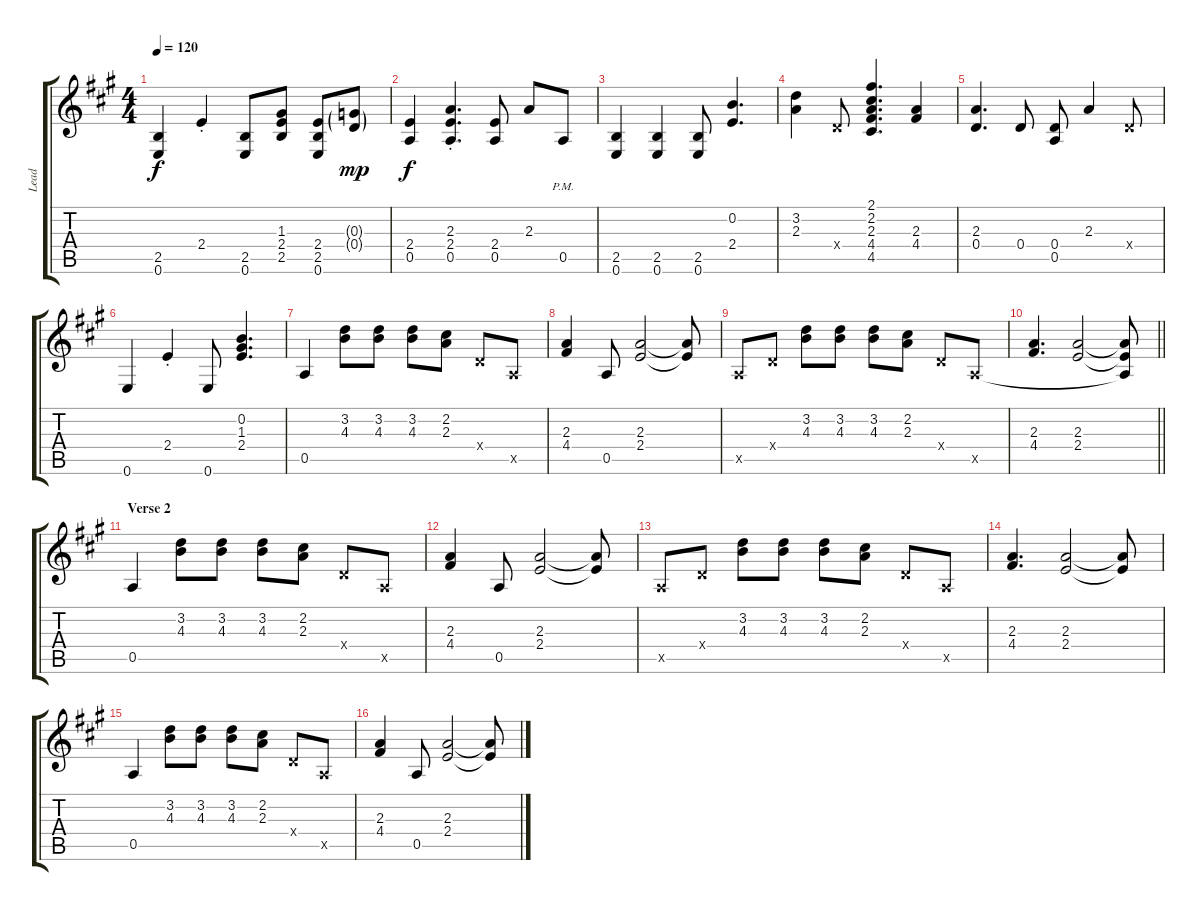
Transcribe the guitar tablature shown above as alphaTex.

\track ("Lead" "Lead") {instrument overdrivenguitar}
\staff {score tabs}
\tuning (E4 B3 G3 D3 A2 E2) {hide}
\ts (4 4)
\tempo 120
\clef g2
\ks a
(2.5 0.6).4{dy f} 2.4{st}.4 (2.5 0.6).8 (1.3 2.4 2.5).8 (2.4 2.5 0.6).8 (0.3{g} 0.4{g}).8{dy mp} |
(2.4 0.5).4{dy f} (2.3{st} 2.4{st} 0.5{st}).4{d} (2.4 0.5).8 2.3.8 0.5{pm}.8 |
(2.5 0.6).4 (2.5 0.6).4 (2.5 0.6).8 (0.2 2.4).4{d} |
(3.2 2.3).4 0.4{x}.8 (2.1 2.2 2.3 4.4 4.5).4{d} (2.3 4.4).4 |
(2.3 0.4).4{d} 0.4.8 (0.4 0.5).8 2.3.4 0.4{x}.8 |
0.6.4 2.4{st}.4 0.6.8 (0.2 1.3 2.4).4{d} |
0.5.4 (3.2 4.3).8 (3.2 4.3).8 (3.2 4.3).8 (2.2 2.3).8 0.4{x}.8 0.5{x}.8 |
(2.3 4.4).4 0.5.8 (2.3 2.4).2 (2.3{t} 2.4{t}).8 |
0.5{x}.8 0.4{x}.8 (3.2 4.3).8 (3.2 4.3).8 (3.2 4.3).8 (2.2 2.3).8 0.4{x}.8 0.5{x}.8 |
\barLineRight lightlight
(2.3 4.4).4{d} (2.3 2.4).2 (2.3{t} 2.4{t} 0.5{t}).8 |
\section ("" "Verse 2")
0.5.4 (3.2 4.3).8 (3.2 4.3).8 (3.2 4.3).8 (2.2 2.3).8 0.4{x}.8 0.5{x}.8 |
(2.3 4.4).4 0.5.8 (2.3 2.4).2 (2.3{t} 2.4{t}).8 |
0.5{x}.8 0.4{x}.8 (3.2 4.3).8 (3.2 4.3).8 (3.2 4.3).8 (2.2 2.3).8 0.4{x}.8 0.5{x}.8 |
(2.3 4.4).4{d} (2.3 2.4).2 (2.3{t} 2.4{t}).8 |
0.5.4 (3.2 4.3).8 (3.2 4.3).8 (3.2 4.3).8 (2.2 2.3).8 0.4{x}.8 0.5{x}.8 |
(2.3 4.4).4 0.5.8 (2.3 2.4).2 (2.3{t} 2.4{t}).8
